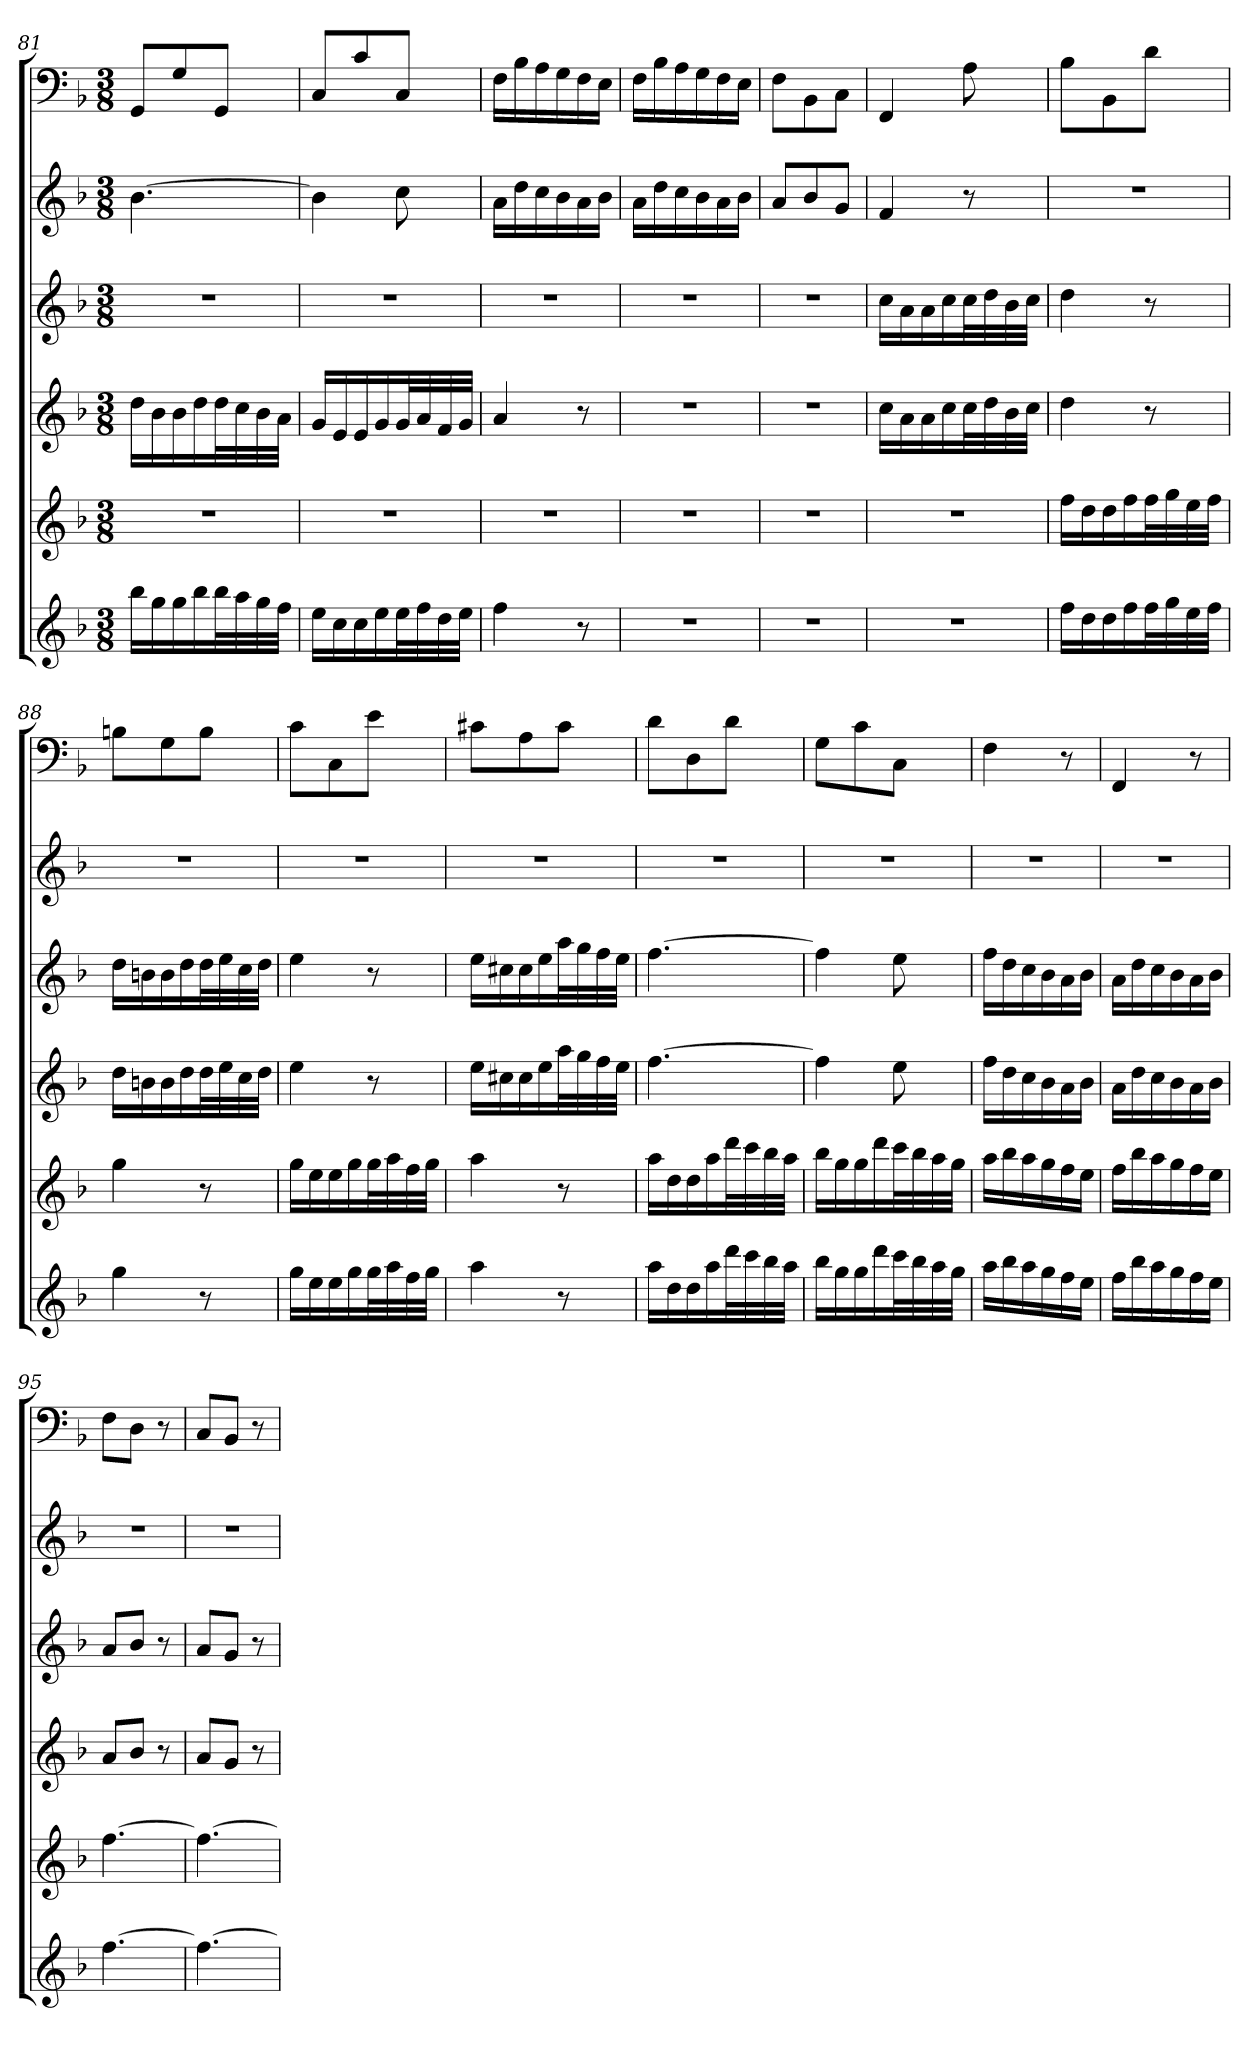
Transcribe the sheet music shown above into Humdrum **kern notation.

**kern	**kern	**kern	**kern	**kern	**kern
*part6	*part5	*part4	*part3	*part2	*part1
*staff6	*staff5	*staff4	*staff3	*staff2	*staff1
*	*	*	*	*	*clefF4
*k[b-]	*k[b-]	*k[b-]	*k[b-]	*k[b-]	*k[b-]
*F:	*F:	*F:	*F:	*F:	*F:
*M3/8	*M3/8	*M3/8	*M3/8	*M3/8	*M3/8
=81	=81	=81	=81	=81	=81
16bb-LL	4.r	16ddLL	4.r	[4.b-	8GG/L
16gg	.	16b-	.	.	.
16gg	.	16b-	.	.	8G/
16bb-	.	16dd	.	.	.
32bb-L	.	32ddL	.	.	8GG/J
32aa	.	32cc	.	.	.
32gg	.	32b-	.	.	.
32ffJJJ	.	32aJJJ	.	.	.
=82	=82	=82	=82	=82	=82
16eeLL	4.r	16gLL	4.r	4b-]	8C/L
16cc	.	16e	.	.	.
16cc	.	16e	.	.	8c/
16ee	.	16g	.	.	.
32eeL	.	32gL	.	8cc	8C/J
32ff	.	32a	.	.	.
32dd	.	32f	.	.	.
32eeJJJ	.	32gJJJ	.	.	.
=83	=83	=83	=83	=83	=83
4ff	4.r	4a	4.r	16aLL	16F\LL
.	.	.	.	16dd	16B-\
.	.	.	.	16cc	16A\
.	.	.	.	16b-	16G\
8r	.	8r	.	16a	16F\
.	.	.	.	16b-JJ	16E\JJ
=84	=84	=84	=84	=84	=84
4.r	4.r	4.r	4.r	16aLL	16F\LL
.	.	.	.	16dd	16B-\
.	.	.	.	16cc	16A\
.	.	.	.	16b-	16G\
.	.	.	.	16a	16F\
.	.	.	.	16b-JJ	16E\JJ
=85	=85	=85	=85	=85	=85
4.r	4.r	4.r	4.r	8aL	8F\L
.	.	.	.	8b-	8BB-\
.	.	.	.	8gJ	8C\J
=86	=86	=86	=86	=86	=86
4.r	4.r	16ccLL	16ccLL	4f	4FF
.	.	16a	16a	.	.
.	.	16a	16a	.	.
.	.	16cc	16cc	.	.
.	.	32ccL	32ccL	8r	8A
.	.	32dd	32dd	.	.
.	.	32b-	32b-	.	.
.	.	32ccJJJ	32ccJJJ	.	.
=87	=87	=87	=87	=87	=87
16ffLL	16ffLL	4dd	4dd	4.r	8B-\L
16dd	16dd	.	.	.	.
16dd	16dd	.	.	.	8BB-\
16ff	16ff	.	.	.	.
32ffL	32ffL	8r	8r	.	8d\J
32gg	32gg	.	.	.	.
32ee	32ee	.	.	.	.
32ffJJJ	32ffJJJ	.	.	.	.
=88	=88	=88	=88	=88	=88
4gg	4gg	16ddLL	16ddLL	4.r	8Bn\L
.	.	16bn	16bn	.	.
.	.	16b	16b	.	8G\
.	.	16dd	16dd	.	.
8r	8r	32ddL	32ddL	.	8B\J
.	.	32ee	32ee	.	.
.	.	32cc	32cc	.	.
.	.	32ddJJJ	32ddJJJ	.	.
=89	=89	=89	=89	=89	=89
16ggLL	16ggLL	4ee	4ee	4.r	8c\L
16ee	16ee	.	.	.	.
16ee	16ee	.	.	.	8C\
16gg	16gg	.	.	.	.
32ggL	32ggL	8r	8r	.	8e\J
32aa	32aa	.	.	.	.
32ff	32ff	.	.	.	.
32ggJJJ	32ggJJJ	.	.	.	.
=90	=90	=90	=90	=90	=90
4aa	4aa	16eeLL	16eeLL	4.r	8c#X\L
.	.	16cc#X	16cc#X	.	.
.	.	16cc#	16cc#	.	8A\
.	.	16ee	16ee	.	.
8r	8r	32aaL	32aaL	.	8c#\J
.	.	32gg	32gg	.	.
.	.	32ff	32ff	.	.
.	.	32eeJJJ	32eeJJJ	.	.
=91	=91	=91	=91	=91	=91
16aaLL	16aaLL	[4.ff	[4.ff	4.r	8d\L
16dd	16dd	.	.	.	.
16dd	16dd	.	.	.	8D\
16aa	16aa	.	.	.	.
32dddL	32dddL	.	.	.	8d\J
32ccc	32ccc	.	.	.	.
32bb-	32bb-	.	.	.	.
32aaJJJ	32aaJJJ	.	.	.	.
=92	=92	=92	=92	=92	=92
16bb-LL	16bb-LL	4ff]	4ff]	4.r	8G\L
16gg	16gg	.	.	.	.
16gg	16gg	.	.	.	8c\
16ddd	16ddd	.	.	.	.
32cccL	32cccL	8ee	8ee	.	8C\J
32bb-	32bb-	.	.	.	.
32aa	32aa	.	.	.	.
32ggJJJ	32ggJJJ	.	.	.	.
=93	=93	=93	=93	=93	=93
16aaLL	16aaLL	16ffLL	16ffLL	4.r	4F
16bb-	16bb-	16dd	16dd	.	.
16aa	16aa	16cc	16cc	.	.
16gg	16gg	16b-	16b-	.	.
16ff	16ff	16a	16a	.	8r
16eeJJ	16eeJJ	16b-JJ	16b-JJ	.	.
=94	=94	=94	=94	=94	=94
16ffLL	16ffLL	16aLL	16aLL	4.r	4FF
16bb-	16bb-	16dd	16dd	.	.
16aa	16aa	16cc	16cc	.	.
16gg	16gg	16b-	16b-	.	.
16ff	16ff	16a	16a	.	8r
16eeJJ	16eeJJ	16b-JJ	16b-JJ	.	.
=95	=95	=95	=95	=95	=95
[4.ff	[4.ff	8aL	8aL	4.r	8F\L
.	.	8b-J	8b-J	.	8D\J
.	.	8r	8r	.	8r
=96	=96	=96	=96	=96	=96
4.ff_	4.ff_	8aL	8aL	4.r	8C/L
.	.	8gJ	8gJ	.	8BB-/J
.	.	8r	8r	.	8r
=	=	=	=	=	=
*-	*-	*-	*-	*-	*-
